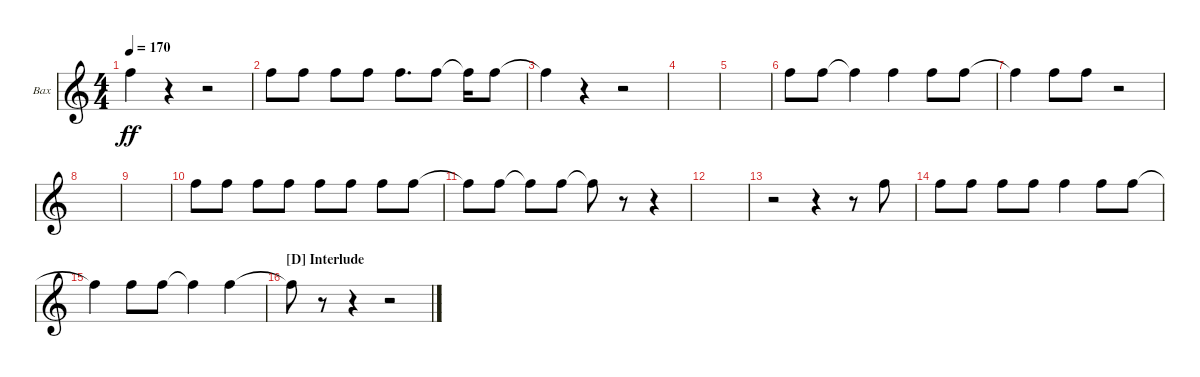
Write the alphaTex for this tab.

\defaultSystemsLayout 4
\bracketExtendMode groupsimilarinstruments
\firstSystemTrackNameOrientation horizontal
\otherSystemsTrackNameOrientation horizontal
\track ("Backing Vocals" "Bax") {instrument electricguitarclean}
\staff {score}
\tuning (D4 A3 F3 C3 G2 D2)
\ts (4 4)
\tempo 170
\clef g2
\ks c
12.3{t}.4{dy ff} r.4 r.2 |
12.3.8 12.3.8 12.3.8 12.3.8 12.3.8{d} 12.3.8 12.3{t}.16 12.3.8 |
12.3{t}.4 r.4 r.2 |
|
|
12.3.8 12.3.8 12.3{t}.4 12.3.4 12.3.8 12.3.8 |
12.3{t}.4 12.3.8 12.3.8 r.2 |
|
|
12.3.8 12.3.8 12.3.8 12.3.8 12.3.8 12.3.8 12.3.8 12.3.8 |
12.3{t}.8 12.3.8 12.3{t}.8 12.3.8 12.3{t}.8 r.8 r.4 |
|
r.2 r.4 r.8 12.3.8 |
12.3.8 12.3.8 12.3.8 12.3.8 12.3.4 12.3.8 12.3.8 |
12.3{t}.4 12.3.8 12.3.8 12.3{t}.4 12.3.4 |
\section ("D" "Interlude")
12.3{t}.8 r.8 r.4 r.2
